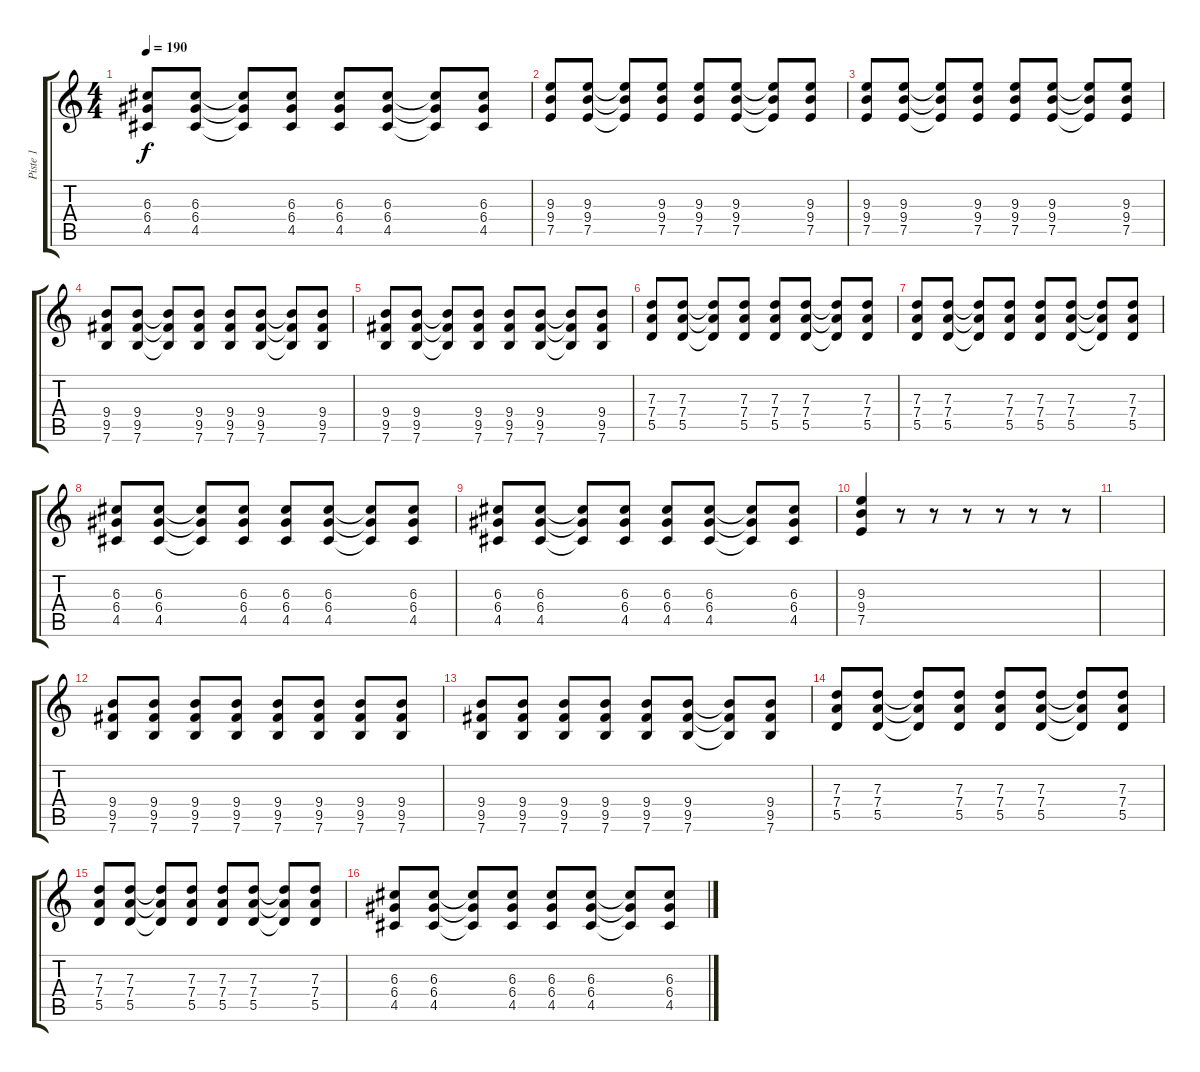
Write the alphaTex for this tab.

\track ("Piste 1" "Piste 1") {instrument overdrivenguitar}
\staff {score tabs}
\tuning (E4 B3 G3 D3 A2 E2) {hide}
\ts (4 4)
\tempo 190
\clef g2
\ks c
(6.3 6.4 4.5).8{dy f} (6.3 6.4 4.5).8 (6.3{t} 6.4{t} 4.5{t}).8 (6.3 6.4 4.5).8 (6.3 6.4 4.5).8 (6.3 6.4 4.5).8 (6.3{t} 6.4{t} 4.5{t}).8 (6.3 6.4 4.5).8 |
(9.3 9.4 7.5).8 (9.3 9.4 7.5).8 (9.3{t} 9.4{t} 7.5{t}).8 (9.3 9.4 7.5).8 (9.3 9.4 7.5).8 (9.3 9.4 7.5).8 (9.3{t} 9.4{t} 7.5{t}).8 (9.3 9.4 7.5).8 |
(9.3 9.4 7.5).8 (9.3 9.4 7.5).8 (9.3{t} 9.4{t} 7.5{t}).8 (9.3 9.4 7.5).8 (9.3 9.4 7.5).8 (9.3 9.4 7.5).8 (9.3{t} 9.4{t} 7.5{t}).8 (9.3 9.4 7.5).8 |
(9.4 9.5 7.6).8 (9.4 9.5 7.6).8 (9.4{t} 9.5{t} 7.6{t}).8 (9.4 9.5 7.6).8 (9.4 9.5 7.6).8 (9.4 9.5 7.6).8 (9.4{t} 9.5{t} 7.6{t}).8 (9.4 9.5 7.6).8 |
(9.4 9.5 7.6).8 (9.4 9.5 7.6).8 (9.4{t} 9.5{t} 7.6{t}).8 (9.4 9.5 7.6).8 (9.4 9.5 7.6).8 (9.4 9.5 7.6).8 (9.4{t} 9.5{t} 7.6{t}).8 (9.4 9.5 7.6).8 |
(7.3 7.4 5.5).8 (7.3 7.4 5.5).8 (7.3{t} 7.4{t} 5.5{t}).8 (7.3 7.4 5.5).8 (7.3 7.4 5.5).8 (7.3 7.4 5.5).8 (7.3{t} 7.4{t} 5.5{t}).8 (7.3 7.4 5.5).8 |
(7.3 7.4 5.5).8 (7.3 7.4 5.5).8 (7.3{t} 7.4{t} 5.5{t}).8 (7.3 7.4 5.5).8 (7.3 7.4 5.5).8 (7.3 7.4 5.5).8 (7.3{t} 7.4{t} 5.5{t}).8 (7.3 7.4 5.5).8 |
(6.3 6.4 4.5).8 (6.3 6.4 4.5).8 (6.3{t} 6.4{t} 4.5{t}).8 (6.3 6.4 4.5).8 (6.3 6.4 4.5).8 (6.3 6.4 4.5).8 (6.3{t} 6.4{t} 4.5{t}).8 (6.3 6.4 4.5).8 |
(6.3 6.4 4.5).8 (6.3 6.4 4.5).8 (6.3{t} 6.4{t} 4.5{t}).8 (6.3 6.4 4.5).8 (6.3 6.4 4.5).8 (6.3 6.4 4.5).8 (6.3{t} 6.4{t} 4.5{t}).8 (6.3 6.4 4.5).8 |
(9.3 9.4 7.5).4 r.8 r.8 r.8 r.8 r.8 r.8 |
|
(9.4 9.5 7.6).8 (9.4 9.5 7.6).8 (9.4 9.5 7.6).8 (9.4 9.5 7.6).8 (9.4 9.5 7.6).8 (9.4 9.5 7.6).8 (9.4 9.5 7.6).8 (9.4 9.5 7.6).8 |
(9.4 9.5 7.6).8 (9.4 9.5 7.6).8 (9.4 9.5 7.6).8 (9.4 9.5 7.6).8 (9.4 9.5 7.6).8 (9.4 9.5 7.6).8 (9.4{t} 9.5{t} 7.6{t}).8 (9.4 9.5 7.6).8 |
(7.3 7.4 5.5).8 (7.3 7.4 5.5).8 (7.3{t} 7.4{t} 5.5{t}).8 (7.3 7.4 5.5).8 (7.3 7.4 5.5).8 (7.3 7.4 5.5).8 (7.3{t} 7.4{t} 5.5{t}).8 (7.3 7.4 5.5).8 |
(7.3 7.4 5.5).8 (7.3 7.4 5.5).8 (7.3{t} 7.4{t} 5.5{t}).8 (7.3 7.4 5.5).8 (7.3 7.4 5.5).8 (7.3 7.4 5.5).8 (7.3{t} 7.4{t} 5.5{t}).8 (7.3 7.4 5.5).8 |
(6.3 6.4 4.5).8 (6.3 6.4 4.5).8 (6.3{t} 6.4{t} 4.5{t}).8 (6.3 6.4 4.5).8 (6.3 6.4 4.5).8 (6.3 6.4 4.5).8 (6.3{t} 6.4{t} 4.5{t}).8 (6.3 6.4 4.5).8
